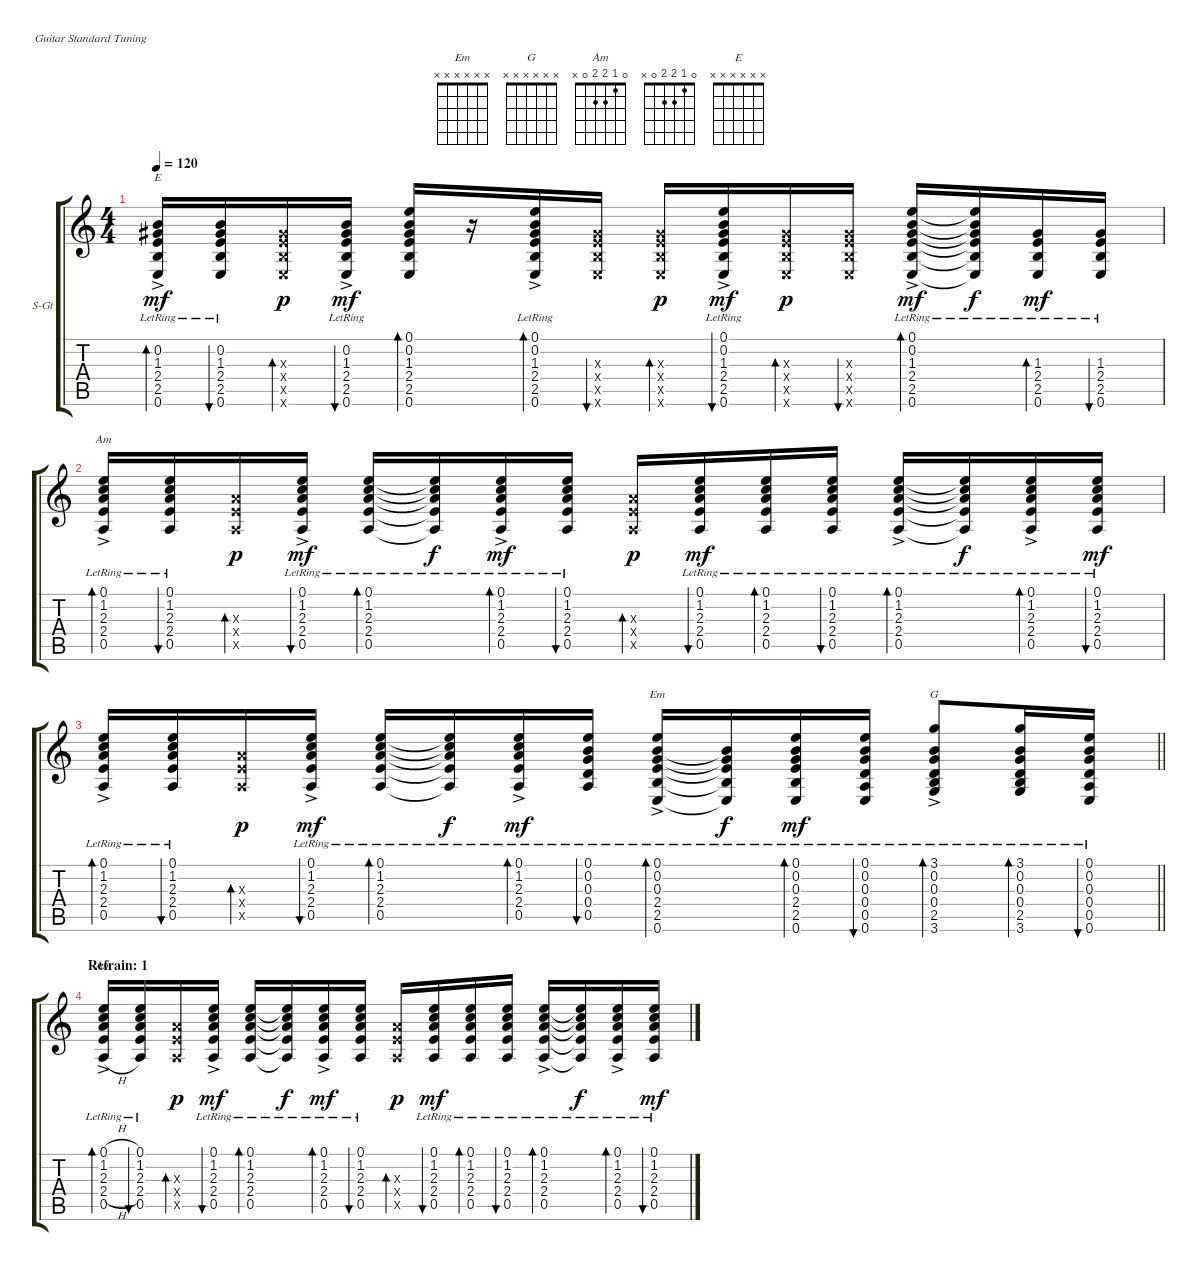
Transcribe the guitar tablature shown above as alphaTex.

\bracketExtendMode groupsimilarinstruments
\firstSystemTrackNameOrientation horizontal
\otherSystemsTrackNameOrientation horizontal
\track ("Guitar 1" "S-Gt") {instrument acousticguitarsteel}
\staff {score tabs}
\tuning (E4 B3 G3 D3 A2 E2)
\chord ("Em" x x x x x x)
\chord ("G" x x x x x x)
\chord ("Am" 0 1 2 2 0 x)
\chord ("" 0 1 2 2 0 x)
\chord ("E" x x x x x x)
\ts (4 4)
\tempo 120
\clef g2
\ks c
(0.2{ac lr} 1.3{ac lr} 2.4{ac lr} 2.5{ac lr} 0.6{ac lr}).16{bd 60 ch "E" dy mf} (0.2{lr} 1.3{lr} 2.4{lr} 2.5{lr} 0.6{lr}).16{bu 60} (1.3{x} 2.4{x} 2.5{x} 0.6{x}).16{bd 60 dy p} (0.2{ac lr} 1.3{ac lr} 2.4{ac lr} 2.5{ac lr} 0.6{ac lr}).16{bu 60 dy mf} (0.1 0.2 1.3 2.4 2.5 0.6).16{bd 60} r.16 (0.1{ac lr} 0.2{ac lr} 1.3{ac lr} 2.4{ac lr} 2.5{ac lr} 0.6{ac lr}).16{bd 60} (1.3{x} 2.4{x} 2.5{x} 0.6{x}).16{bu 60} (1.3{x} 2.4{x} 2.5{x} 0.6{x}).16{bd 60 dy p} (0.1{ac lr} 0.2{ac lr} 1.3{ac lr} 2.4{ac lr} 2.5{ac lr} 0.6{ac lr}).16{bu 60 dy mf} (1.3{x} 2.4{x} 2.5{x} 0.6{x}).16{bd 60 dy p} (1.3{x} 2.4{x} 2.5{x} 0.6{x}).16{bu 60} (0.1{ac lr} 0.2{ac lr} 1.3{ac lr} 2.4{ac lr} 2.5{ac lr} 0.6{ac lr}).16{bd 60 dy mf} (0.1{lr t} 0.2{lr t} 1.3{lr t} 2.4{lr t} 2.5{lr t} 0.6{lr t}).16{dy f} (1.3{lr} 2.4{lr} 2.5{lr} 0.6{lr}).16{bd 60 dy mf} (1.3{lr} 2.4{lr} 2.5{lr} 0.6{lr}).16{bu 60} |
(0.1{ac lr} 1.2{ac lr} 2.3{ac lr} 2.4{ac lr} 0.5{ac lr}).16{bd 60 ch "Am"} (0.1{lr} 1.2{lr} 2.3{lr} 2.4{lr} 0.5{lr}).16{bu 60} (2.3{x} 2.4{x} 0.5{x}).16{bd 60 dy p} (0.1{ac lr} 1.2{ac lr} 2.3{ac lr} 2.4{ac lr} 0.5{ac lr}).16{bu 60 dy mf} (0.1{lr} 1.2{lr} 2.3{lr} 2.4{lr} 0.5{lr}).16{bd 60} (0.1{lr t} 1.2{lr t} 2.3{lr t} 2.4{lr t} 0.5{lr t}).16{dy f} (0.1{ac lr} 1.2{ac lr} 2.3{ac lr} 2.4{ac lr} 0.5{ac lr}).16{bd 60 dy mf} (0.1{lr} 1.2{lr} 2.3{lr} 2.4{lr} 0.5{lr}).16{bu 60} (2.3{x} 2.4{x} 0.5{x}).16{bd 60 dy p} (0.1{lr} 1.2{lr} 2.3{lr} 2.4{lr} 0.5{lr}).16{bu 60 dy mf} (0.1{lr} 1.2{lr} 2.3{lr} 2.4{lr} 0.5{lr}).16{bd 60} (0.1{lr} 1.2{lr} 2.3{lr} 2.4{lr} 0.5{lr}).16{bu 60} (0.1{ac lr} 1.2{ac lr} 2.3{ac lr} 2.4{ac lr} 0.5{ac lr}).16{bd 60} (0.1{lr t} 1.2{lr t} 2.3{lr t} 2.4{lr t} 0.5{lr t}).16{dy f} (0.1{ac lr} 1.2{ac lr} 2.3{ac lr} 2.4{ac lr} 0.5{lr}).16{bd 60} (0.1{lr} 1.2{lr} 2.3{lr} 2.4{lr} 0.5{lr}).16{bu 60 dy mf} |
\barLineRight lightlight
(0.1{ac lr} 1.2{ac lr} 2.3{ac lr} 2.4{ac lr} 0.5{ac lr}).16{bd 60 ch ""} (0.1{lr} 1.2{lr} 2.3{lr} 2.4{lr} 0.5{lr}).16{bu 60} (2.3{x} 2.4{x} 0.5{x}).16{bd 60 dy p} (0.1{ac lr} 1.2{ac lr} 2.3{ac lr} 2.4{ac lr} 0.5{ac lr}).16{bu 60 dy mf} (0.1{lr} 1.2{lr} 2.3{lr} 2.4{lr} 0.5{lr}).16{bd 60} (0.1{lr t} 1.2{lr t} 2.3{lr t} 2.4{lr t} 0.5{lr t}).16{dy f} (0.1{ac lr} 1.2{ac lr} 2.3{ac lr} 2.4{ac lr} 0.5{ac lr}).16{bd 60 dy mf} (0.1{lr} 0.2{lr} 0.3{lr} 0.4{lr} 0.5{lr}).16{bu 60} (0.1 0.2{ac lr} 0.3{ac lr} 2.4{ac lr} 2.5{ac lr} 0.6{ac lr}).16{bd 60 ch "Em"} (0.2{lr t} 0.3{lr t} 2.4{lr t} 2.5{lr t} 0.6{lr t}).16{dy f} (0.1 0.2{lr} 0.3{lr} 2.4{lr} 2.5{lr} 0.6{lr}).16{bd 60 dy mf} (0.1 0.2{lr} 0.3{lr} 0.4{lr} 0.5{lr} 0.6{lr}).16{bu 60} (3.1 0.2{ac lr} 0.3{ac lr} 0.4{ac lr} 2.5{ac lr} 3.6{ac lr}).8{bd 60 ch "G"} (3.1 0.2{lr} 0.3{lr} 0.4{lr} 2.5{lr} 3.6{lr}).16{bd 60} (0.1 0.2{lr} 0.3{lr} 0.4{lr} 0.5{lr} 0.6{lr}).16{bu 60} |
\section ("" "Refrain: 1")
(0.1{h ac lr} 1.2{h ac lr} 2.3{h ac lr} 2.4{h ac lr} 0.5{h ac lr}).16{bd 60 ch "Am"} (0.1{lr} 1.2{lr} 2.3{lr} 2.4{lr} 0.5{lr}).16{bu 60} (2.3{x} 2.4{x} 0.5{x}).16{bd 60 dy p} (0.1{ac lr} 1.2{ac lr} 2.3{ac lr} 2.4{ac lr} 0.5{ac lr}).16{bu 60 dy mf} (0.1{lr} 1.2{lr} 2.3{lr} 2.4{lr} 0.5{lr}).16{bd 60} (0.1{lr t} 1.2{lr t} 2.3{lr t} 2.4{lr t} 0.5{lr t}).16{dy f} (0.1{ac lr} 1.2{ac lr} 2.3{ac lr} 2.4{ac lr} 0.5{ac lr}).16{bd 60 dy mf} (0.1{lr} 1.2{lr} 2.3{lr} 2.4{lr} 0.5{lr}).16{bu 60} (2.3{x} 2.4{x} 0.5{x}).16{bd 60 dy p} (0.1{lr} 1.2{lr} 2.3{lr} 2.4{lr} 0.5{lr}).16{bu 60 dy mf} (0.1{lr} 1.2{lr} 2.3{lr} 2.4{lr} 0.5{lr}).16{bd 60} (0.1{lr} 1.2{lr} 2.3{lr} 2.4{lr} 0.5{lr}).16{bu 60} (0.1{ac lr} 1.2{ac lr} 2.3{ac lr} 2.4{ac lr} 0.5{ac lr}).16{bd 60} (0.1{lr t} 1.2{lr t} 2.3{lr t} 2.4{lr t} 0.5{lr t}).16{dy f} (0.1{ac lr} 1.2{ac lr} 2.3{ac lr} 2.4{ac lr} 0.5{lr}).16{bd 60} (0.1{lr} 1.2{lr} 2.3{lr} 2.4{lr} 0.5{lr}).16{bu 60 dy mf}
